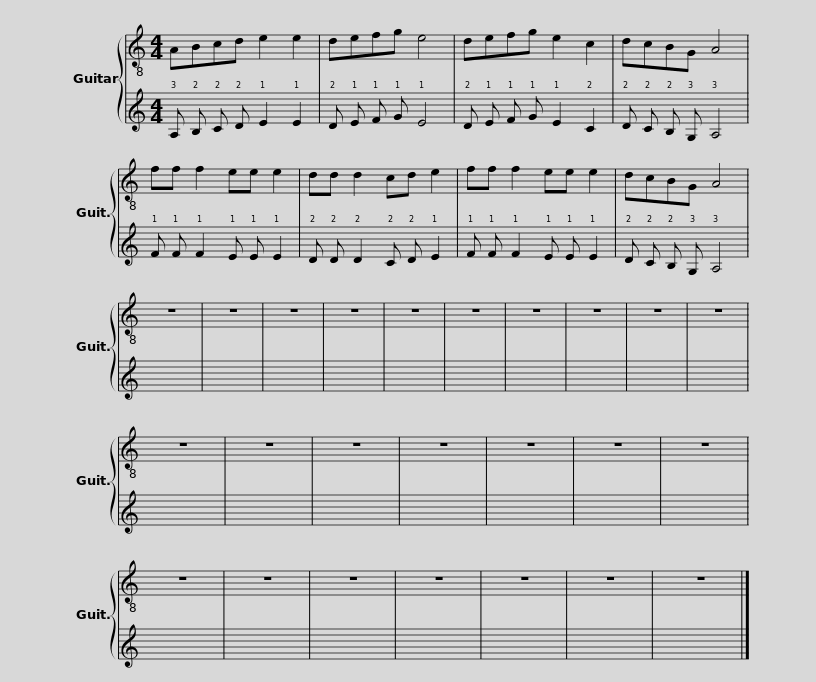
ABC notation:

X:1
%%score { 1 | 2 }
L:1/8
M:4/4
I:linebreak $
K:C
V:1 treble-8
V:2 tab stafflines=6 strings="E2,A2,D3,G3,B3,E4 nostems "
V:1
 ABcd e2 e2 | defg e4 | defg e2 c2 | dcBG A4 | ff f2 ee e2 | %5
 dd d2 cd e2 | ff f2 ee e2 |$ dcBG A4 | z8 | z8 | %10
 z8 | z8 | z8 | z8 | z8 | %15
 z8 | z8 | z8 | z8 | z8 | %20
 z8 | z8 | z8 | z8 |$ z8 | %25
 z8 | z8 | z8 | z8 | z8 | %30
 z8 | z8 |] %32
V:2
 !3!A, !2!B, !2!C !2!D !1!E2 !1!E2 | !2!D !1!E !1!F !1!G !1!E4 | !2!D !1!E !1!F !1!G !1!E2 !2!C2 | !2!D !2!C !2!B, !3!G, !3!A,4 | !1!F !1!F !1!F2 !1!E !1!E !1!E2 | %5
 !2!D !2!D !2!D2 !2!C !2!D !1!E2 | !1!F !1!F !1!F2 !1!E !1!E !1!E2 |$ !2!D !2!C !2!B, !3!G, !3!A,4 | x8 | x8 | %10
 x8 | x8 | x8 | x8 | x8 | %15
 x8 | x8 | x8 | x8 | x8 | %20
 x8 | x8 | x8 | x8 |$ x8 | %25
 x8 | x8 | x8 | x8 | x8 | %30
 x8 | x8 |] %32
